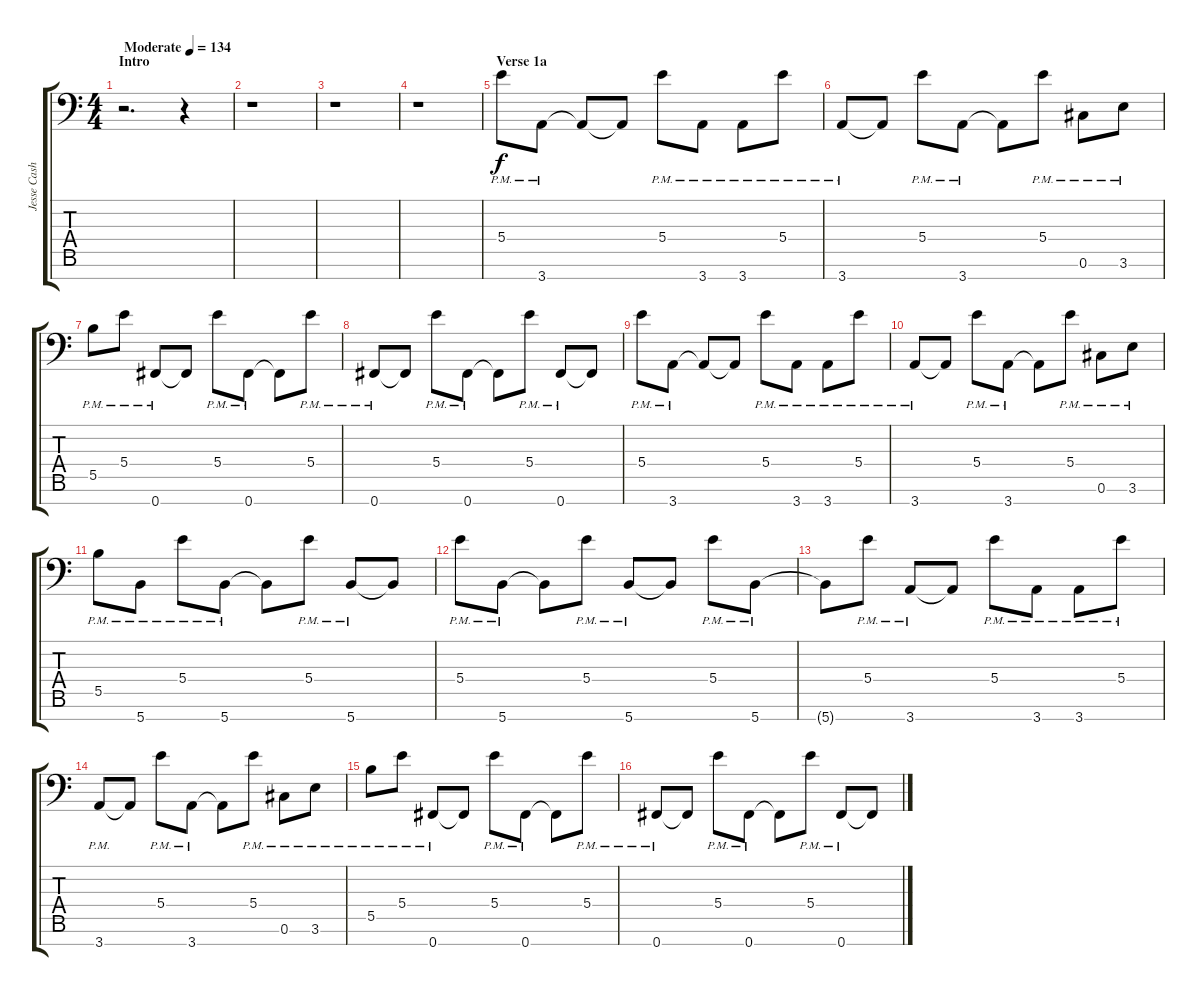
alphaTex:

\track ("Jesse Cash" "Jesse Cash") {instrument distortionguitar}
\staff {score tabs}
\tuning (Db4 Ab3 E3 B2 Gb2 Db2 Gb1) {hide}
\ts (4 4)
\section ("" "Intro ")
\tempo (134 "Moderate")
\clef f4
\ks c
r.2{d dy f instrument distortionguitar} r.4 |
r.1 |
r.1 |
r.1 |
\section ("" "Verse 1a")
5.4{pm}.8 3.7{pm}.8 3.7{t}.8 3.7{t}.8 5.4{pm}.8 3.7{pm}.8 3.7{pm}.8 5.4{pm}.8 |
3.7{pm}.8 3.7{t}.8 5.4{pm}.8 3.7{pm}.8 3.7{t}.8 5.4{pm}.8 0.6{pm}.8 3.6{pm}.8 |
5.5{pm}.8 5.4{pm}.8 0.7{pm}.8 0.7{t}.8 5.4{pm}.8 0.7{pm}.8 0.7{t}.8 5.4{pm}.8 |
0.7{pm}.8 0.7{t}.8 5.4{pm}.8 0.7{pm}.8 0.7{t}.8 5.4{pm}.8 0.7{pm}.8 0.7{t}.8 |
5.4{pm}.8 3.7{pm}.8 3.7{t}.8 3.7{t}.8 5.4{pm}.8 3.7{pm}.8 3.7{pm}.8 5.4{pm}.8 |
3.7{pm}.8 3.7{t}.8 5.4{pm}.8 3.7{pm}.8 3.7{t}.8 5.4{pm}.8 0.6{pm}.8 3.6{pm}.8 |
5.5{pm}.8 5.7{pm}.8 5.4{pm}.8 5.7{pm}.8 5.7{t}.8 5.4{pm}.8 5.7{pm}.8 5.7{t}.8 |
5.4{pm}.8 5.7{pm}.8 5.7{t}.8 5.4{pm}.8 5.7{pm}.8 5.7{t}.8 5.4{pm}.8 5.7{pm}.8 |
5.7{t}.8 5.4{pm}.8 3.7{pm}.8 3.7{t}.8 5.4{pm}.8 3.7{pm}.8 3.7{pm}.8 5.4{pm}.8 |
3.7{pm}.8 3.7{t}.8 5.4{pm}.8 3.7{pm}.8 3.7{t}.8 5.4{pm}.8 0.6{pm}.8 3.6{pm}.8 |
5.5{pm}.8 5.4{pm}.8 0.7{pm}.8 0.7{t}.8 5.4{pm}.8 0.7{pm}.8 0.7{t}.8 5.4{pm}.8 |
0.7{pm}.8 0.7{t}.8 5.4{pm}.8 0.7{pm}.8 0.7{t}.8 5.4{pm}.8 0.7{pm}.8 0.7{t}.8
